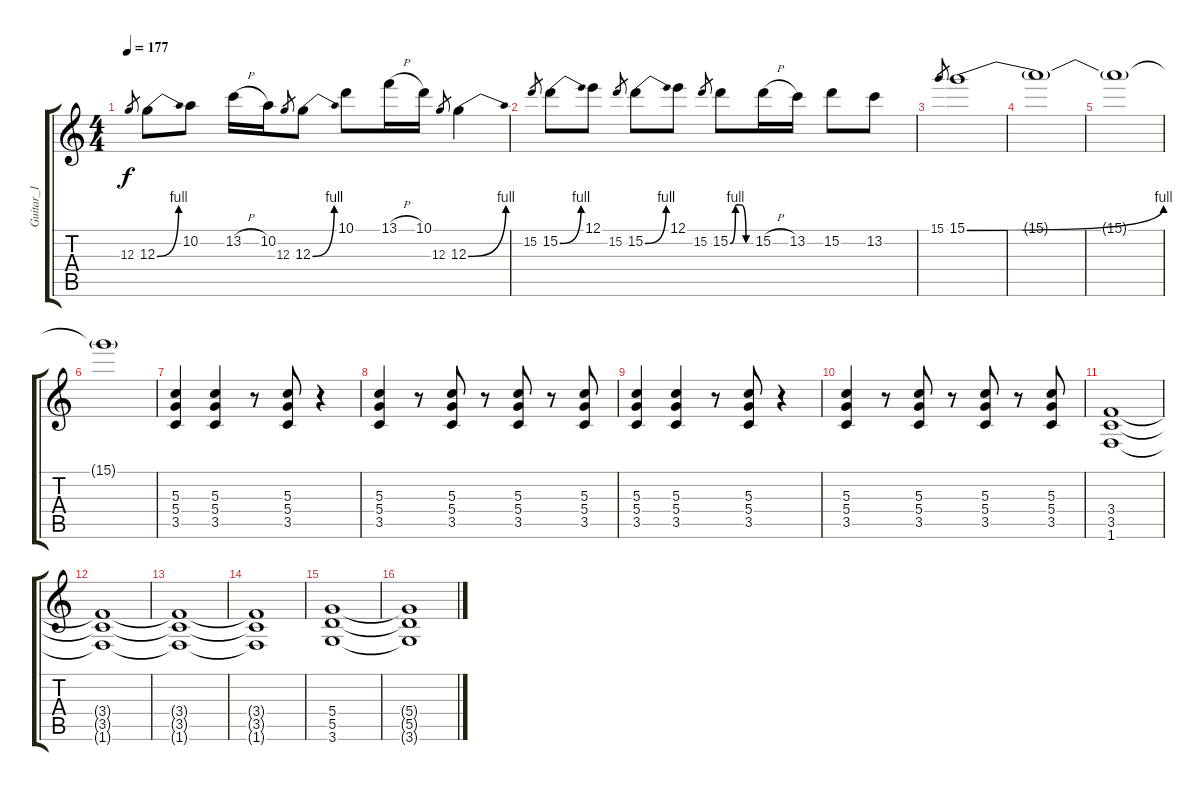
\track ("Guitar_1" "Guitar_1") {instrument distortionguitar}
\staff {score tabs}
\tuning (E4 B3 G3 D3 A2 E2) {hide}
\ts (4 4)
\tempo 177
\clef g2
\ks c
12.3.8{gr dy f} 12.3{be (bend 0 0 60 4)}.8 10.2.8 13.2{h}.16 10.2.16 12.3.8{gr} 12.3{be (bend 0 0 60 4)}.8 10.1.8 13.1{h}.16 10.1.16 12.3.8{gr} 12.3{be (bend 0 0 60 4)}.4 |
15.2.8{gr} 15.2{be (bend 0 0 60 4)}.8 12.1.8 15.2.8{gr} 15.2{be (bend 0 0 60 4)}.8 12.1.8 15.2.8{gr} 15.2{be (custom 0 0 15 4 30 4 45 0 60 0)}.8 15.2{h}.16 13.2.16 15.2.8 13.2.8 |
15.1.8{gr} 15.1{be (bend 0 0 60 4)}.1 |
15.1{t}.1 |
15.1{t}.1 |
15.1{t}.1 |
(5.3 5.4 3.5).4 (5.3 5.4 3.5).4 r.8 (5.3 5.4 3.5).8 r.4 |
(5.3 5.4 3.5).4 r.8 (5.3 5.4 3.5).8 r.8 (5.3 5.4 3.5).8 r.8 (5.3 5.4 3.5).8 |
(5.3 5.4 3.5).4 (5.3 5.4 3.5).4 r.8 (5.3 5.4 3.5).8 r.4 |
(5.3 5.4 3.5).4 r.8 (5.3 5.4 3.5).8 r.8 (5.3 5.4 3.5).8 r.8 (5.3 5.4 3.5).8 |
(3.4 3.5 1.6).1 |
(3.4{t} 3.5{t} 1.6{t}).1 |
(3.4{t} 3.5{t} 1.6{t}).1 |
(3.4{t} 3.5{t} 1.6{t}).1 |
(5.4 5.5 3.6).1 |
(5.4{t} 5.5{t} 3.6{t}).1
